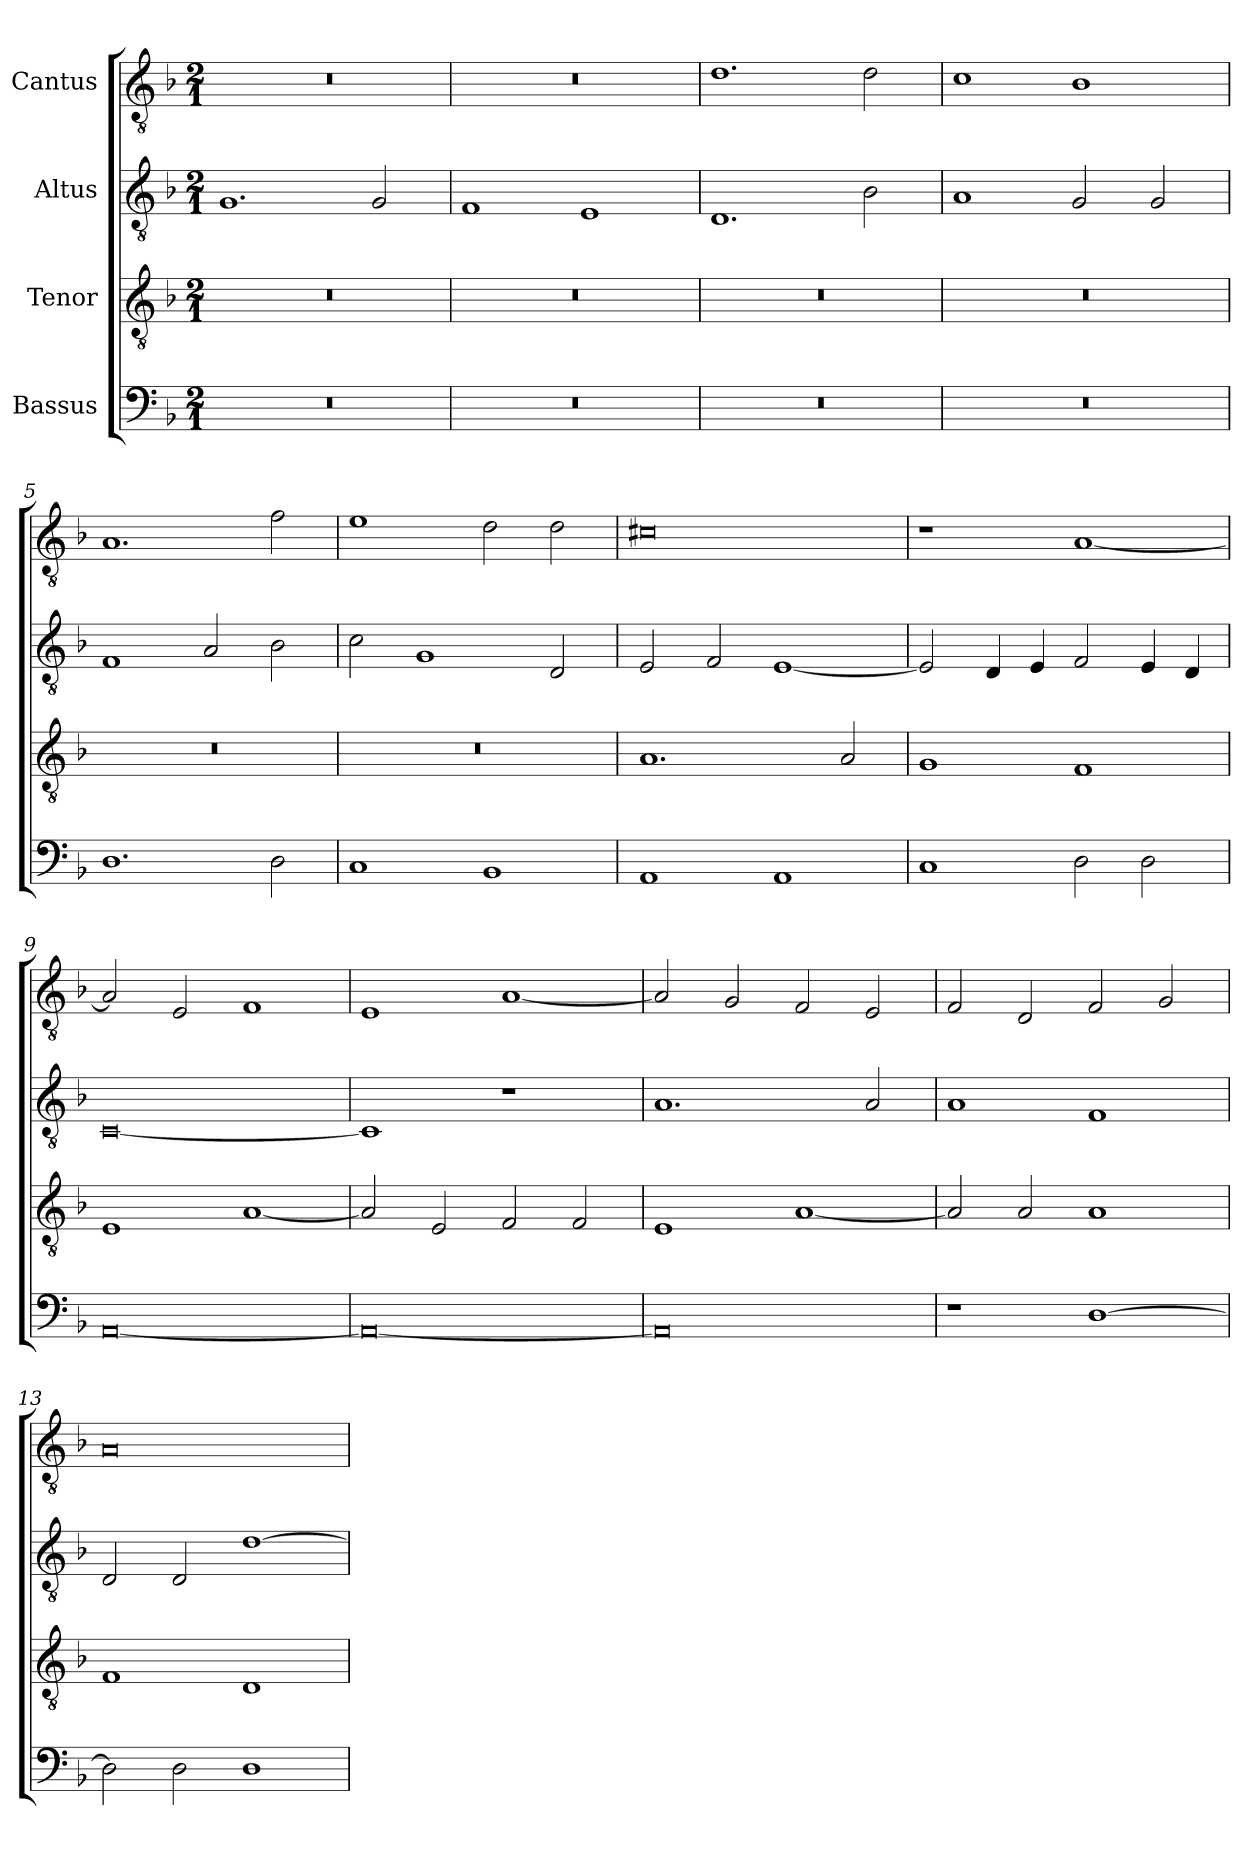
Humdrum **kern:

**kern	**kern	**kern	**kern
*part4	*part3	*part2	*part1
*staff4	*staff3	*staff2	*staff1
*I"Bassus	*I"Tenor	*I"Altus	*I"Cantus
!!LO:PB:g=z
*clefF4	*clefGv2	*clefGv2	*clefGv2
*	*ITrd7c12	*ITrd7c12	*ITrd7c12
*k[b-]	*k[b-]	*k[b-]	*k[b-]
*F:	*F:	*F:	*F:
*M2/1	*M2/1	*M2/1	*M2/1
*MM320	*MM320	*MM320	*MM320
=1	=1	=1	=1
!LO:N:vis=1	!LO:N:vis=1	!	!LO:N:vis=1
0r	0r	1.GGi	0r
.	.	2GGi/	.
=2	=2	=2	=2
!LO:N:vis=1	!LO:N:vis=1	!	!LO:N:vis=1
0r	0r	1FFi	0r
.	.	1EEi	.
=3	=3	=3	=3
!LO:N:vis=1	!LO:N:vis=1	!	!
0r	0r	1.DDi	1.Di
.	.	2BB-i\	2Di\
=4	=4	=4	=4
!LO:N:vis=1	!LO:N:vis=1	!	!
0r	0r	1AAi	1Ci
.	.	2GGi/	1BB-i
.	.	2GGi/	.
=5	=5	=5	=5
!	!LO:N:vis=1	!	!
1.Di	0r	1FFi	1.AAi
.	.	2AAi/	.
2Di\	.	2BB-i\	2Fi\
=6	=6	=6	=6
!	!LO:N:vis=1	!	!
1Ci	0r	2Ci\	1Ei
.	.	1GGi	.
1BB-i	.	.	2Di\
.	.	2DDi/	2Di\
!!LO:LB:g=z
=7	=7	=7	=7
1AAi	1.AAi	2EEi/	0C#Xi
.	.	2FFi/	.
1AAi	.	[<1EEi	.
.	2AAi/	.	.
=8	=8	=8	=8
1Ci	1GGi	2EEi/]	1r
.	.	4DDi/	.
.	.	4EEi/	.
2Di\	1FFi	2FFi/	[<1AAi
2Di\	.	4EEi/	.
.	.	4DDi/	.
=9	=9	=9	=9
[<0AAi	1EEi	[<0CCi	2AAi/]
.	.	.	2EEi/
.	[<1AAi	.	1FFi
=10	=10	=10	=10
0AAi_<	2AAi/]	1CCi]	1EEi
.	2EEi/	.	.
.	2FFi/	1r	[<1AAi
.	2FFi/	.	.
=11	=11	=11	=11
0AAi]	1EEi	1.AAi	2AAi/]
.	.	.	2GGi/
.	[<1AAi	.	2FFi/
.	.	2AAi/	2EEi/
!!LO:LB:g=z
=12	=12	=12	=12
1r	2AAi/]	1AAi	2FFi/
.	2AAi/	.	2DDi/
[>1Di	1AAi	1FFi	2FFi/
.	.	.	2GGi/
=13	=13	=13	=13
2Di\]	1FFi	2DDi/	0AAi
2Di\	.	2DDi/	.
1Di	1DDi	[>1Di	.
=	=	=	=
*-	*-	*-	*-
